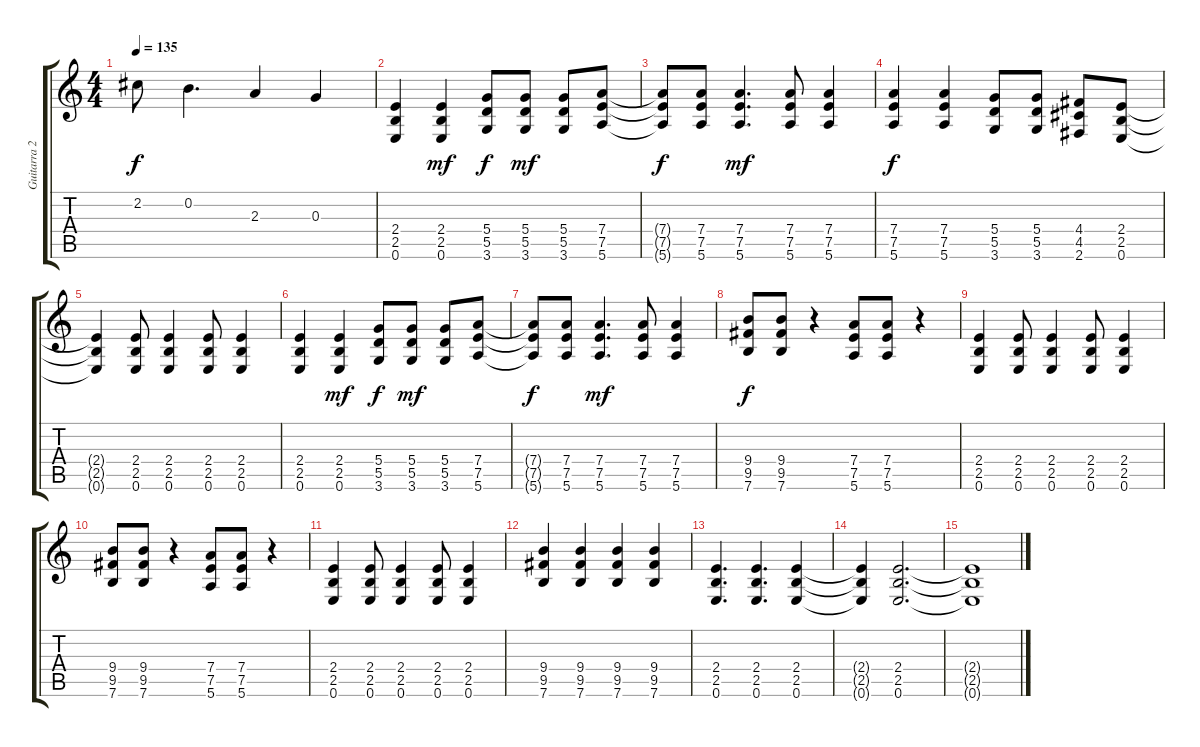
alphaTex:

\track ("Guitarra 2" "Guitarra 2") {instrument overdrivenguitar}
\staff {score tabs}
\tuning (E4 B3 G3 D3 A2 E2) {hide}
\ts (4 4)
\tempo 135
\clef g2
\ks c
2.2{t}.8{dy f} 0.2.4{d} 2.3.4 0.3.4 |
(2.4 2.5 0.6).4{instrument overdrivenguitar} (2.4 2.5 0.6).4{dy mf} (5.4 5.5 3.6).8{dy f} (5.4 5.5 3.6).8{dy mf} (5.4 5.5 3.6).8 (7.4 7.5 5.6).8 |
(7.4{t} 7.5{t} 5.6{t}).8{dy f} (7.4 7.5 5.6).8 (7.4 7.5 5.6).4{d dy mf} (7.4 7.5 5.6).8 (7.4 7.5 5.6).4 |
(7.4 7.5 5.6).4{dy f} (7.4 7.5 5.6).4 (5.4 5.5 3.6).8 (5.4 5.5 3.6).8 (4.4 4.5 2.6).8 (2.4 2.5 0.6).8 |
(2.4{t} 2.5{t} 0.6{t}).4 (2.4 2.5 0.6).8 (2.4 2.5 0.6).4 (2.4 2.5 0.6).8 (2.4 2.5 0.6).4 |
(2.4 2.5 0.6).4 (2.4 2.5 0.6).4{dy mf} (5.4 5.5 3.6).8{dy f} (5.4 5.5 3.6).8{dy mf} (5.4 5.5 3.6).8 (7.4 7.5 5.6).8 |
(7.4{t} 7.5{t} 5.6{t}).8{dy f} (7.4 7.5 5.6).8 (7.4 7.5 5.6).4{d dy mf} (7.4 7.5 5.6).8 (7.4 7.5 5.6).4 |
(9.4 9.5 7.6).8{dy f} (9.4 9.5 7.6).8 r.4 (7.4 7.5 5.6).8 (7.4 7.5 5.6).8 r.4 |
(2.4 2.5 0.6).4 (2.4 2.5 0.6).8 (2.4 2.5 0.6).4 (2.4 2.5 0.6).8 (2.4 2.5 0.6).4 |
(9.4 9.5 7.6).8 (9.4 9.5 7.6).8 r.4 (7.4 7.5 5.6).8 (7.4 7.5 5.6).8 r.4 |
(2.4 2.5 0.6).4 (2.4 2.5 0.6).8 (2.4 2.5 0.6).4 (2.4 2.5 0.6).8 (2.4 2.5 0.6).4 |
(9.4 9.5 7.6).4 (9.4 9.5 7.6).4 (9.4 9.5 7.6).4 (9.4 9.5 7.6).4 |
(2.4 2.5 0.6).4{d} (2.4 2.5 0.6).4{d} (2.4 2.5 0.6).4 |
(2.4{t} 2.5{t} 0.6{t}).4 (2.4 2.5 0.6).2{d} |
(2.4{t} 2.5{t} 0.6{t}).1
